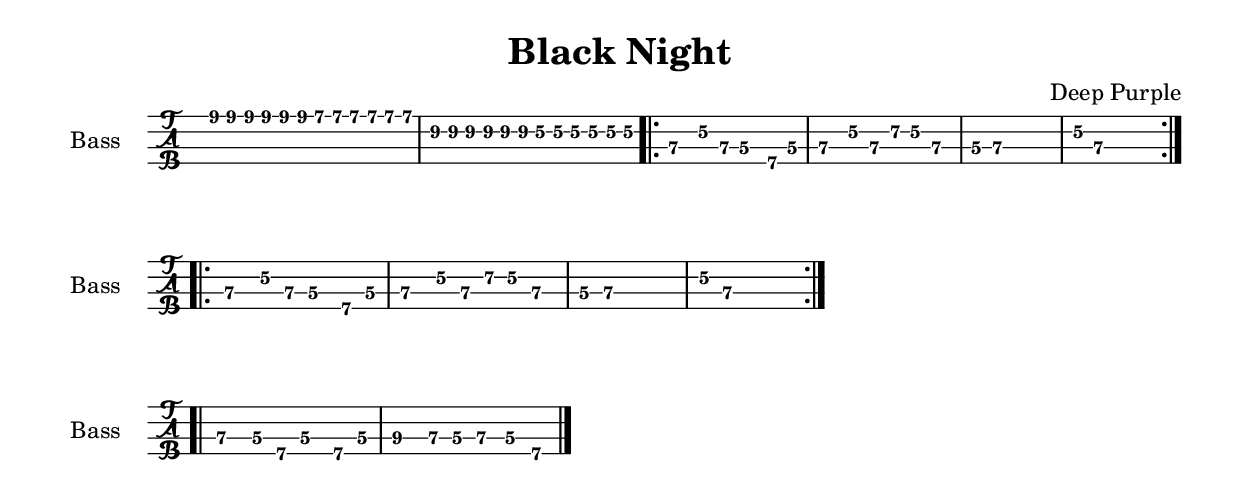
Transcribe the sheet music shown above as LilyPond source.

\version "2.22.1"

\book {
  \header {
    title = "Black Night"
    composer = "Deep Purple"
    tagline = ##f
  }

  \score {
    \new TabStaff {
      \set TabStaff.instrumentName = #"Bass "
      \set TabStaff.shortInstrumentName = #"B "
      \set Staff.stringTunings = #bass-tuning
      \relative c {
        \tuplet 3/2 { e8\1 e\1 e\1 } \tuplet 3/2 { e\1 e\1 e\1 }
          \tuplet 3/2 { d\1 d\1 d\1 } \tuplet 3/2 { d\1 d\1 d\1 } |
        \tuplet 3/2 { b\2 b\2 b\2 } \tuplet 3/2 { b\2 b\2 b\2 }
          \tuplet 3/2 { g\2 g\2 g\2 } \tuplet 3/2 { g\2 g\2 g\2 } \bar ".|:"
        e4\3 g8\2 e\3 d4\3 b8\4 d\3 |
        e4\3 g8\2 e\3 a\2 g\2  e4\3 |
        d8\3 e\3 r2. | g8\2 e\3 r2. \bar ":|."
      }
    }
  }

  \score {
    \new TabStaff {
      \set TabStaff.instrumentName = #"Bass "
      \set TabStaff.shortInstrumentName = #"B "
      \set Staff.stringTunings = #bass-tuning
      \relative c, {
        \bar ".|:" e4\3 g8\2 e\3 d4\3 b8\4 d\3 |
        e4\3 g8\2 e\3 a\2 g\2  e4\3 |
        d8\3 e\3 r2. | g8\2 e\3 r2. \bar":|."
      }
    }
  }

  \score {
    \new TabStaff {
      \set TabStaff.instrumentName = #"Bass "
      \set TabStaff.shortInstrumentName = #"B "
      \set Staff.stringTunings = #bass-tuning
      \relative c, {
        \bar ".|" e4\3 d8\3 b\4 d4\3 b8\4 d\3 |
        fis4\3 e8\3 d\3 \tuplet 3/2 { e4\3 d\3 b\4 }\bar "|."
      }
    }
  }
}
